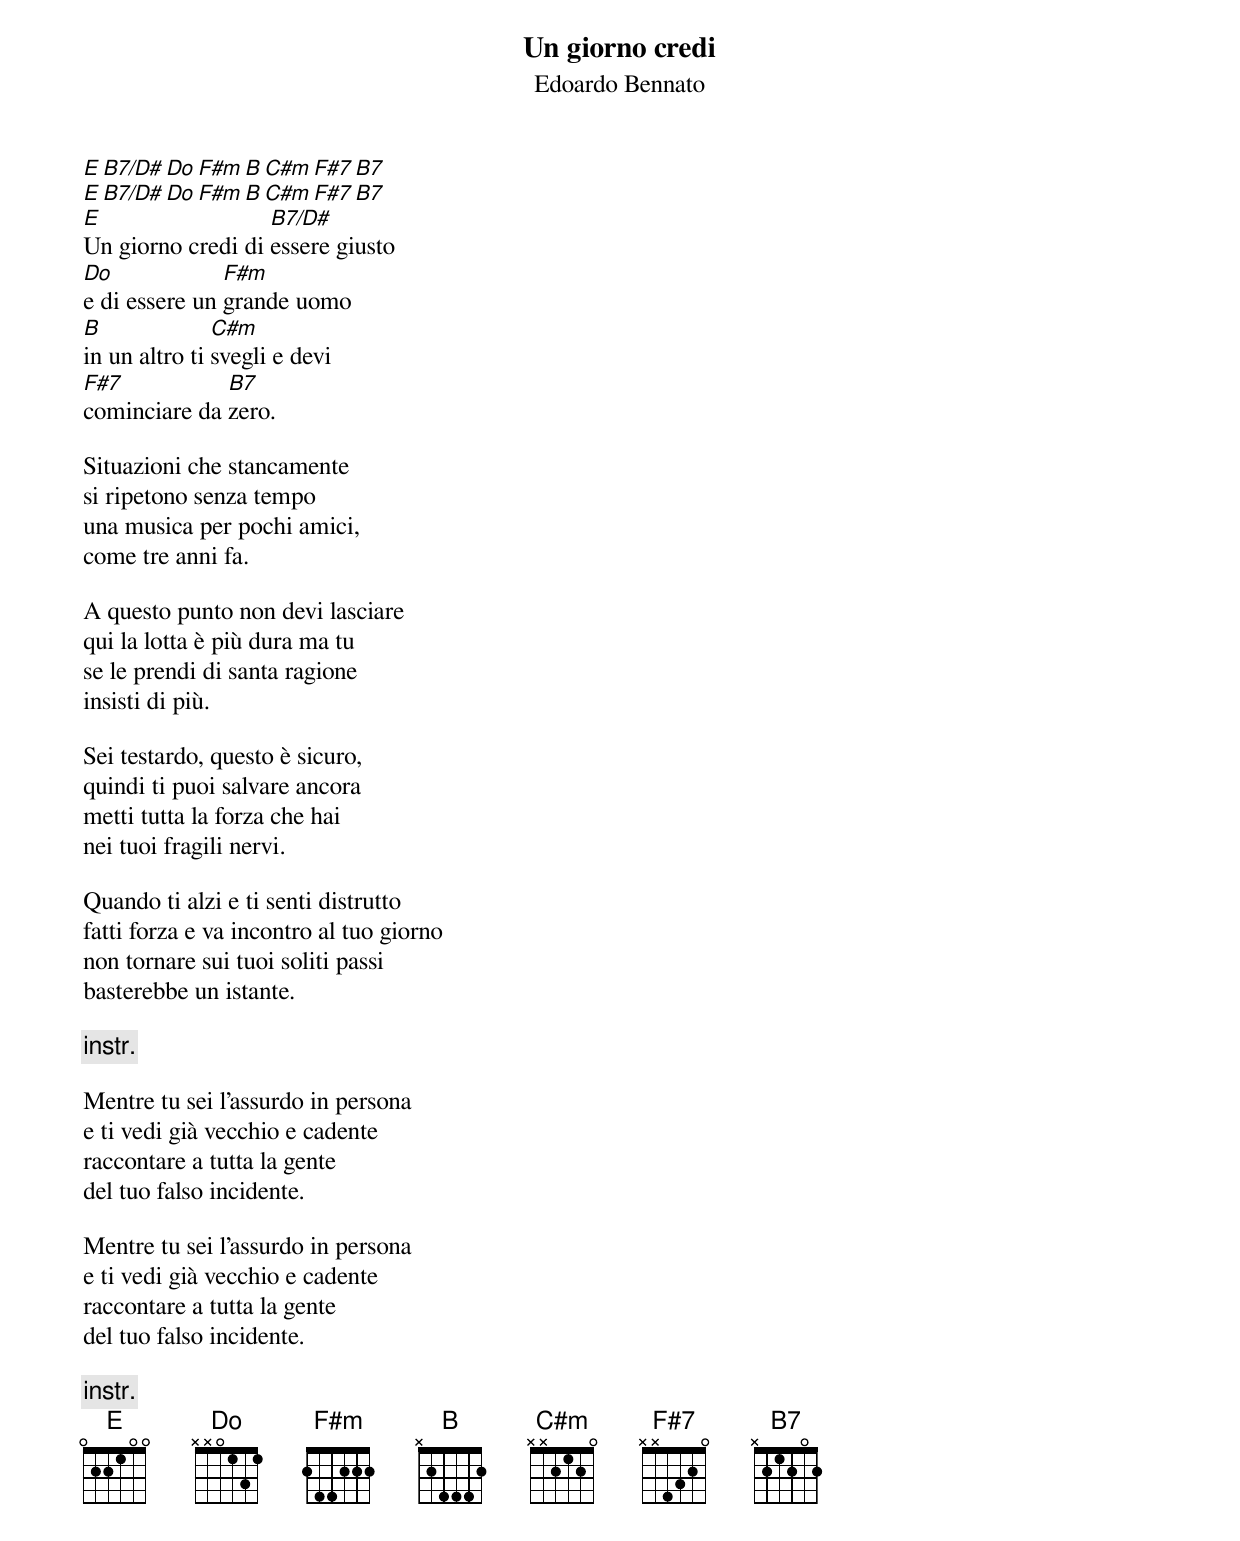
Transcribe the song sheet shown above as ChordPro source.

{title: Un giorno credi}
{subtitle: Edoardo Bennato}

[E][B7/D#][Do][F#m][B][C#m][F#7][B7]
[E][B7/D#][Do][F#m][B][C#m][F#7][B7]
[E]Un giorno credi di [B7/D#]essere giusto
[Do]e di essere un [F#m]grande uomo
[B]in un altro ti [C#m]svegli e devi
[F#7]cominciare da [B7]zero.

Situazioni che stancamente
si ripetono senza tempo
una musica per pochi amici,
come tre anni fa.

A questo punto non devi lasciare
qui la lotta è più dura ma tu
se le prendi di santa ragione
insisti di più.

Sei testardo, questo è sicuro,
quindi ti puoi salvare ancora
metti tutta la forza che hai
nei tuoi fragili nervi.

Quando ti alzi e ti senti distrutto
fatti forza e va incontro al tuo giorno
non tornare sui tuoi soliti passi
basterebbe un istante.

{comment: instr.}

Mentre tu sei l'assurdo in persona
e ti vedi già vecchio e cadente
raccontare a tutta la gente
del tuo falso incidente.

Mentre tu sei l'assurdo in persona
e ti vedi già vecchio e cadente
raccontare a tutta la gente
del tuo falso incidente.

{comment: instr.}
